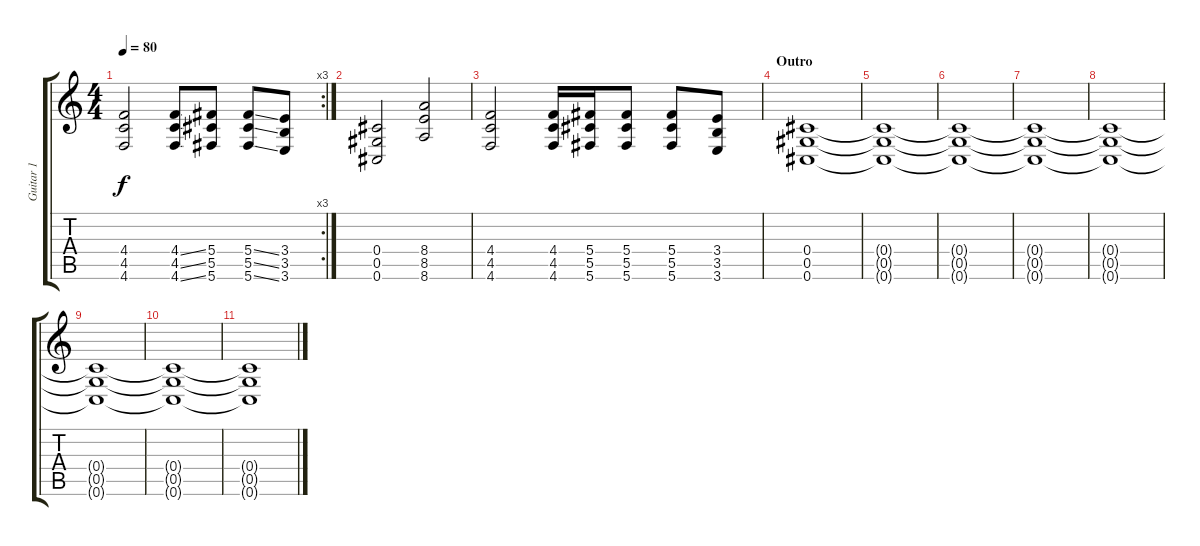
\track ("Guitar 1" "Guitar 1") {instrument electricguitarclean}
\staff {score tabs}
\tuning (Eb4 Bb3 Gb3 Db3 Ab2 Db2) {hide}
\rc 3
\ts (4 4)
\tempo 80
\clef g2
\ks c
(4.4 4.5 4.6).2{dy f} (4.4{ss} 4.5{ss} 4.6{ss}).8 (5.4 5.5 5.6).8 (5.4{ss} 5.5{ss} 5.6{ss}).8 (3.4 3.5 3.6).8 |
(0.4 0.5 0.6).2 (8.4 8.5 8.6).2 |
(4.4 4.5 4.6).2 (4.4 4.5 4.6).16 (5.4 5.5 5.6).16 (5.4 5.5 5.6).8 (5.4 5.5 5.6).8 (3.4 3.5 3.6).8 |
\section ("" "Outro")
(0.4 0.5 0.6).1{volume 6 instrument distortionguitar} |
(0.4{t} 0.5{t} 0.6{t}).1 |
(0.4{t} 0.5{t} 0.6{t}).1 |
(0.4{t} 0.5{t} 0.6{t}).1 |
(0.4{t} 0.5{t} 0.6{t}).1{volume 0 instrument distortionguitar} |
(0.4{t} 0.5{t} 0.6{t}).1 |
(0.4{t} 0.5{t} 0.6{t}).1 |
(0.4{t} 0.5{t} 0.6{t}).1
